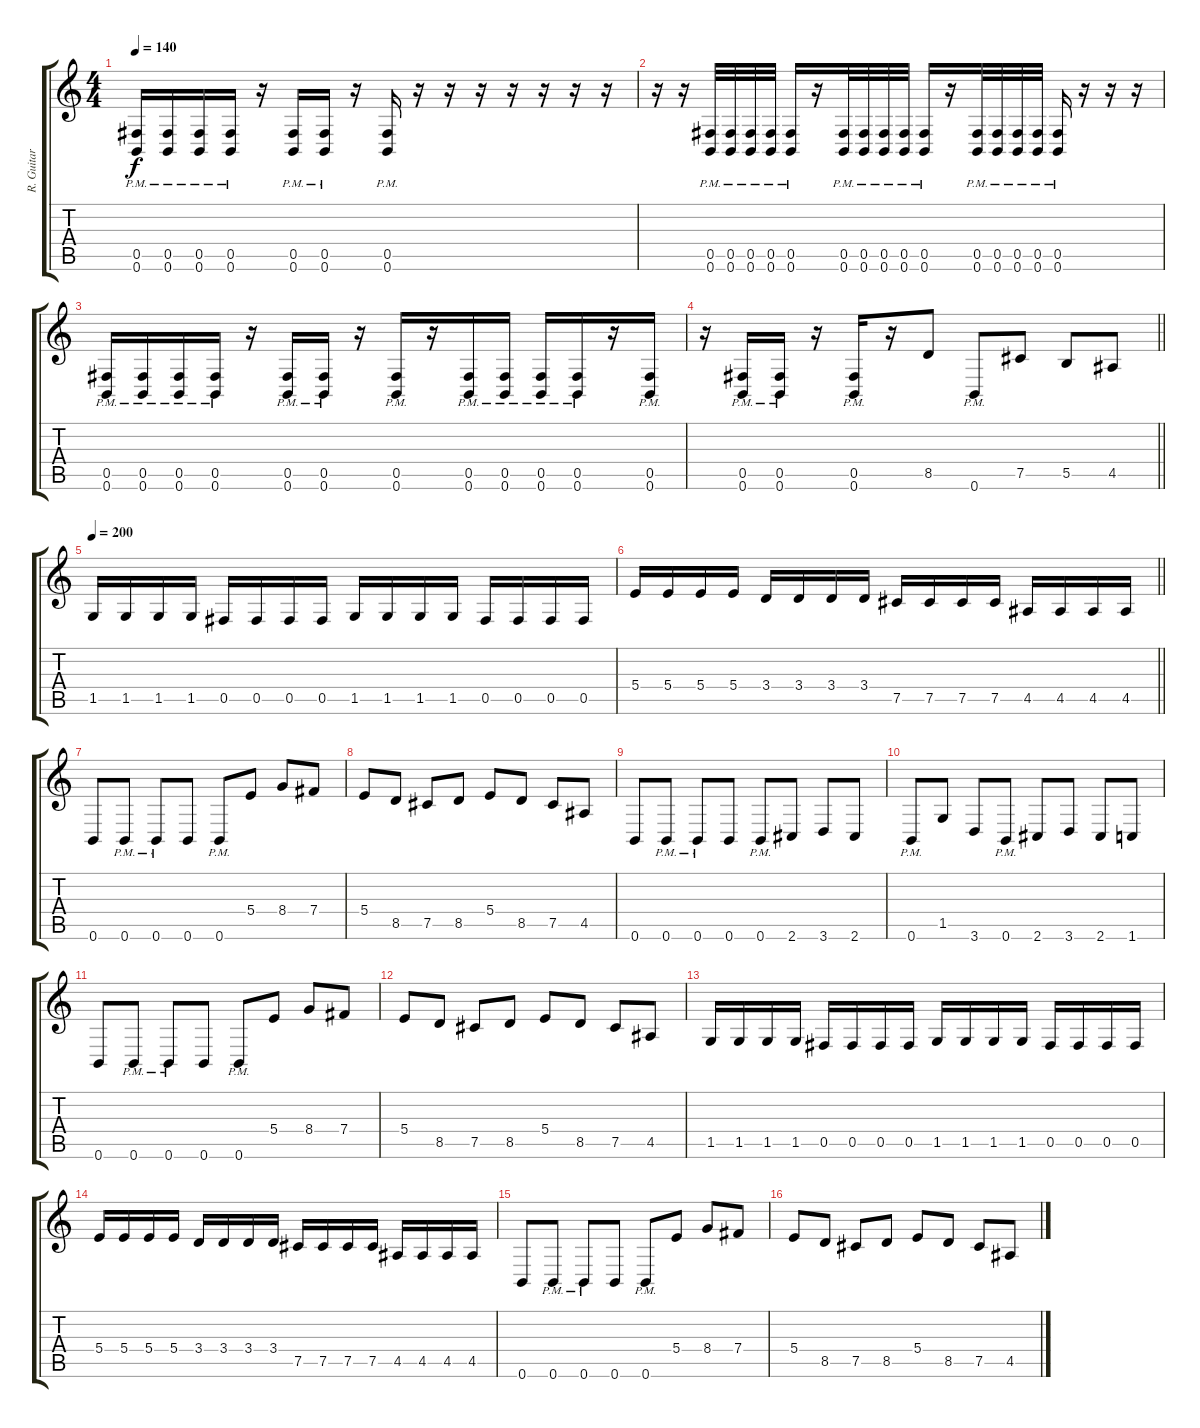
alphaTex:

\track ("R. Guitar" "R. Guitar") {instrument distortionguitar}
\staff {score tabs}
\tuning (Db4 Ab3 E3 B2 Gb2 B1) {hide}
\ts (4 4)
\tempo 140
\clef g2
\ks c
(0.5{pm} 0.6{pm}).16{dy f} (0.5{pm} 0.6{pm}).16 (0.5{pm} 0.6{pm}).16 (0.5{pm} 0.6{pm}).16 r.16 (0.5{pm} 0.6{pm}).16 (0.5{pm} 0.6{pm}).16 r.16 (0.5{pm} 0.6{pm}).16 r.16 r.16 r.16 r.16 r.16 r.16 r.16 |
r.16 r.16 (0.5{pm} 0.6{pm}).32 (0.5{pm} 0.6{pm}).32 (0.5{pm} 0.6{pm}).32 (0.5{pm} 0.6{pm}).32 (0.5{pm} 0.6{pm}).16 r.16 (0.5{pm} 0.6{pm}).32 (0.5{pm} 0.6{pm}).32 (0.5{pm} 0.6{pm}).32 (0.5{pm} 0.6{pm}).32 (0.5{pm} 0.6{pm}).16 r.16 (0.5{pm} 0.6{pm}).32 (0.5{pm} 0.6{pm}).32 (0.5{pm} 0.6{pm}).32 (0.5{pm} 0.6{pm}).32 (0.5{pm} 0.6{pm}).16 r.16 r.16 r.16 |
(0.5{pm} 0.6{pm}).16 (0.5{pm} 0.6{pm}).16 (0.5{pm} 0.6{pm}).16 (0.5{pm} 0.6{pm}).16 r.16 (0.5{pm} 0.6{pm}).16 (0.5{pm} 0.6{pm}).16 r.16 (0.5{pm} 0.6{pm}).16 r.16 (0.5{pm} 0.6{pm}).16 (0.5{pm} 0.6{pm}).16 (0.5{pm} 0.6{pm}).16 (0.5{pm} 0.6{pm}).16 r.16 (0.5{pm} 0.6{pm}).16 |
\barLineRight lightlight
r.16 (0.5{pm} 0.6{pm}).16 (0.5{pm} 0.6{pm}).16 r.16 (0.5{pm} 0.6{pm}).16 r.16 8.5.8 0.6{pm}.8 7.5.8 5.5.8 4.5.8 |
\section ("" "")
\tempo 200
1.5.16 1.5.16 1.5.16 1.5.16 0.5.16 0.5.16 0.5.16 0.5.16 1.5.16 1.5.16 1.5.16 1.5.16 0.5.16 0.5.16 0.5.16 0.5.16 |
\barLineRight lightlight
5.4.16 5.4.16 5.4.16 5.4.16 3.4.16 3.4.16 3.4.16 3.4.16 7.5.16 7.5.16 7.5.16 7.5.16 4.5.16 4.5.16 4.5.16 4.5.16 |
\section ("" "")
0.6.8 0.6{pm}.8 0.6{pm}.8 0.6.8 0.6{pm}.8 5.4.8 8.4.8 7.4.8 |
5.4.8 8.5.8 7.5.8 8.5.8 5.4.8 8.5.8 7.5.8 4.5.8 |
0.6.8 0.6{pm}.8 0.6{pm}.8 0.6.8 0.6{pm}.8 2.6.8 3.6.8 2.6.8 |
0.6{pm}.8 1.5.8 3.6.8 0.6{pm}.8 2.6.8 3.6.8 2.6.8 1.6.8 |
0.6.8 0.6{pm}.8 0.6{pm}.8 0.6.8 0.6{pm}.8 5.4.8 8.4.8 7.4.8 |
5.4.8 8.5.8 7.5.8 8.5.8 5.4.8 8.5.8 7.5.8 4.5.8 |
1.5.16 1.5.16 1.5.16 1.5.16 0.5.16 0.5.16 0.5.16 0.5.16 1.5.16 1.5.16 1.5.16 1.5.16 0.5.16 0.5.16 0.5.16 0.5.16 |
5.4.16 5.4.16 5.4.16 5.4.16 3.4.16 3.4.16 3.4.16 3.4.16 7.5.16 7.5.16 7.5.16 7.5.16 4.5.16 4.5.16 4.5.16 4.5.16 |
0.6.8 0.6{pm}.8 0.6{pm}.8 0.6.8 0.6{pm}.8 5.4.8 8.4.8 7.4.8 |
5.4.8 8.5.8 7.5.8 8.5.8 5.4.8 8.5.8 7.5.8 4.5.8
